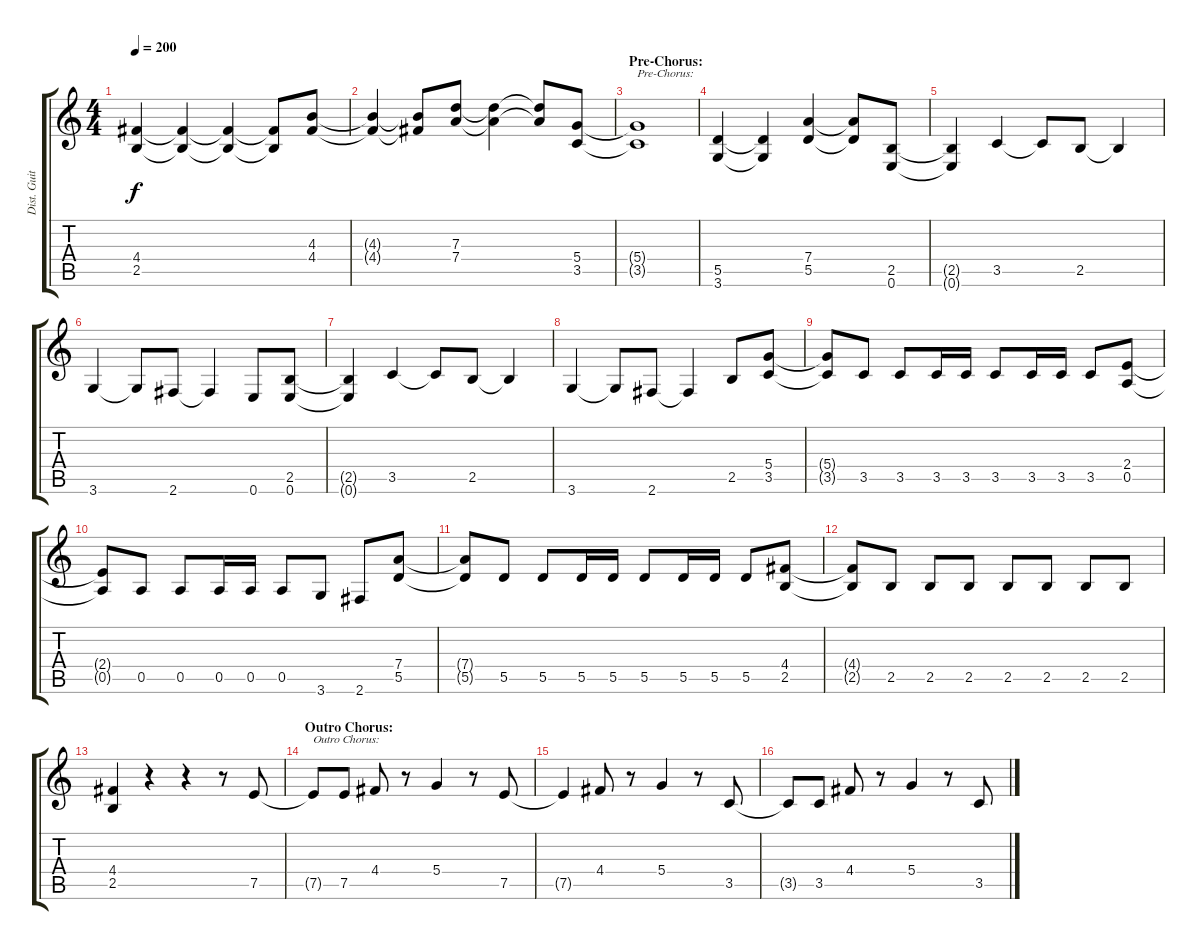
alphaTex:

\track ("Dist. Guitar 1" "Dist. Guit") {instrument distortionguitar}
\staff {score tabs}
\tuning (E4 B3 G3 D3 A2 E2) {hide}
\ts (4 4)
\tempo 200
\clef g2
\ks c
(4.4{t} 2.5{t}).4{dy f} (4.4{t} 2.5{t}).4 (4.4{t} 2.5{t}).4 (4.4{t} 2.5{t}).8 (4.3 4.4).8 |
(4.3{t} 4.4{t}).4 (4.3{t} 4.4{t}).8 (7.3 7.4).8 (7.3{t} 7.4{t}).4 (7.3{t} 7.4{t}).8 (5.4 3.5).8 |
\section ("" "Pre-Chorus:")
(5.4{t} 3.5{t}).1{txt "Pre-Chorus:"} |
(5.5 3.6).4 (5.5{t} 3.6{t}).4 (7.4 5.5).4 (7.4{t} 5.5{t}).8 (2.5 0.6).8 |
(2.5{t} 0.6{t}).4 3.5.4 3.5{t}.8 2.5.8 2.5{t}.4 |
3.6.4 3.6{t}.8 2.6.8 2.6{t}.4 0.6.8 (2.5 0.6).8 |
(2.5{t} 0.6{t}).4 3.5.4 3.5{t}.8 2.5.8 2.5{t}.4 |
3.6.4 3.6{t}.8 2.6.8 2.6{t}.4 2.5.8 (5.4 3.5).8 |
(5.4{t} 3.5{t}).8 3.5.8 3.5.8 3.5.16 3.5.16 3.5.8 3.5.16 3.5.16 3.5.8 (2.4 0.5).8 |
(2.4{t} 0.5{t}).8 0.5.8 0.5.8 0.5.16 0.5.16 0.5.8 3.6.8 2.6.8 (7.4 5.5).8 |
(7.4{t} 5.5{t}).8 5.5.8 5.5.8 5.5.16 5.5.16 5.5.8 5.5.16 5.5.16 5.5.8 (4.4 2.5).8 |
(4.4{t} 2.5{t}).8 2.5.8 2.5.8 2.5.8 2.5.8 2.5.8 2.5.8 2.5.8 |
(4.4 2.5).4 r.4 r.4 r.8 7.5.8 |
\section ("" "Outro Chorus:")
7.5{t}.8{txt "Outro Chorus:"} 7.5.8 4.4.8 r.8 5.4.4 r.8 7.5.8 |
7.5{t}.4 4.4.8 r.8 5.4.4 r.8 3.5.8 |
3.5{t}.8 3.5.8 4.4.8 r.8 5.4.4 r.8 3.5.8
